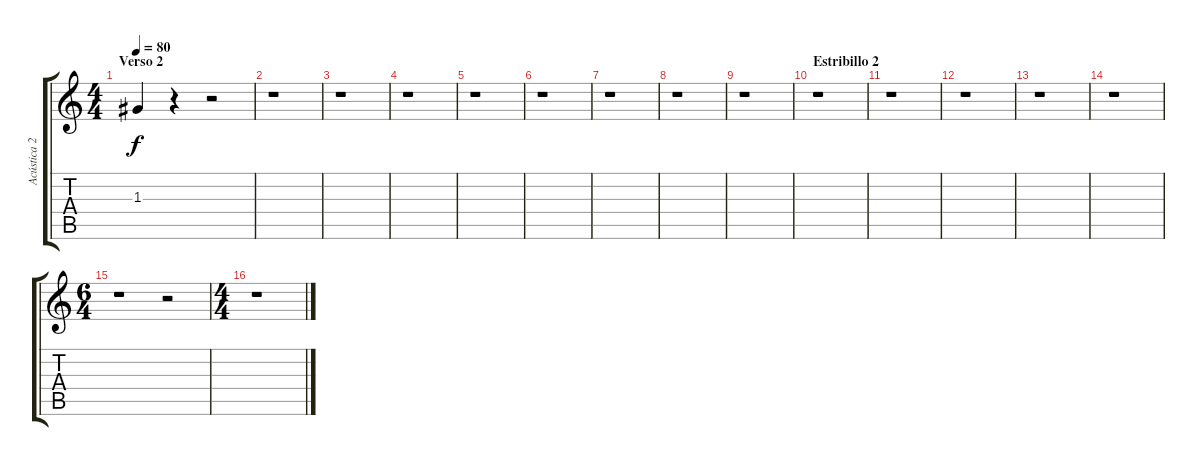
\track ("Acústica 2 (Accoustic 2)" "Acústica 2") {instrument acousticguitarsteel}
\staff {score tabs}
\tuning (E4 B3 G3 D3 A2 E2) {hide}
\ts (4 4)
\section ("" "Verso 2")
\tempo 80
\clef g2
\ks c
1.3{t}.4{dy f} r.4 r.2 |
r.1 |
r.1 |
r.1 |
r.1 |
r.1 |
r.1 |
r.1 |
r.1 |
\section ("" "Estribillo 2")
r.1 |
r.1 |
r.1 |
r.1 |
r.1 |
\ts (6 4)
r.1 r.2 |
\ts (4 4)
r.1
